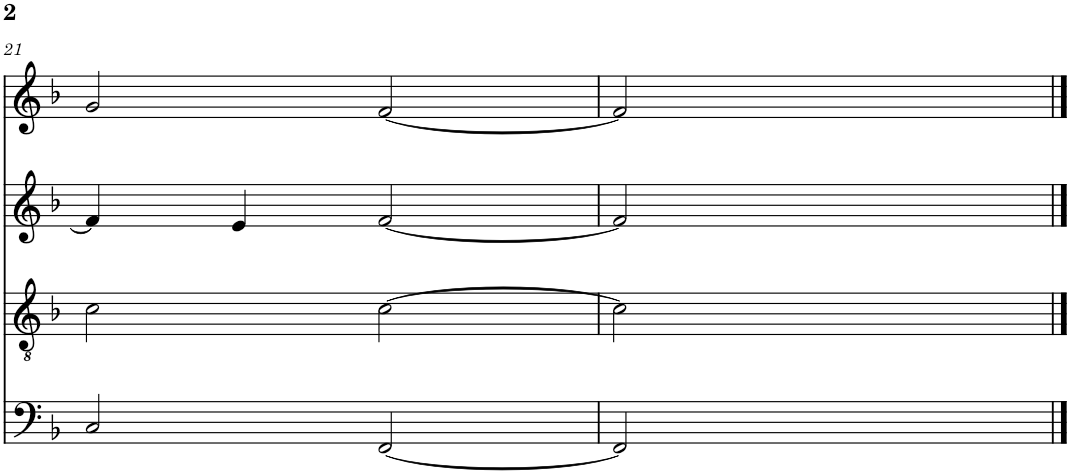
**kern	**kern	**kern	**kern
*part4	*part3	*part2	*part1
*staff4	*staff3	*staff2	*staff1
*I"Piano	*I"Piano	*I"Piano	*I"Piano
*I'Pno	*I'Pno	*I'Pno	*I'Pno
!!LO:PB:g=z
*clefF4	*clefGv2	*clefG2	*clefG2
*k[b-]	*k[b-]	*k[b-]	*k[b-]
*M4/4	*M4/4	*M4/4	*M4/4
=21	=21	=21	=21
2C/	2c\	4f/]	2g/
.	.	4e/	.
[2FF/	[2c\	[2f/	[2f/
=22	=22	=22	=22
2FF/]	2c\]	2f/]	2f/]
2ryy	2ryy	2ryy	2ryy
==	==	==	==
*-	*-	*-	*-
